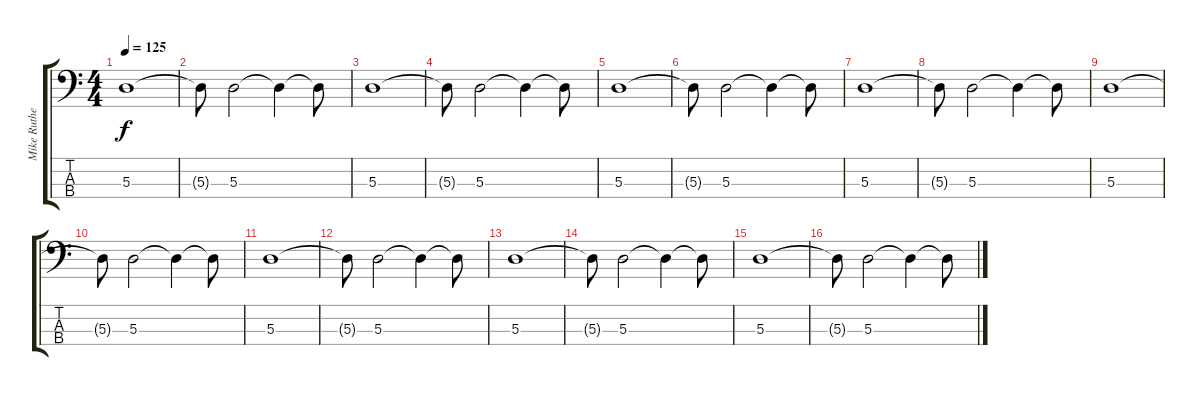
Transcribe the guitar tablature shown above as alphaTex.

\track ("Mike Rutherford (bass pedal)" "Mike Ruthe") {instrument fretlessbass}
\staff {score tabs}
\tuning (G2 D2 A1 E1) {hide}
\ts (4 4)
\tempo 125
\clef f4
\ks c
5.3.1{dy f} |
5.3{t}.8 5.3.2 5.3{t}.4 5.3{t}.8 |
5.3.1 |
5.3{t}.8 5.3.2 5.3{t}.4 5.3{t}.8 |
5.3.1 |
5.3{t}.8 5.3.2 5.3{t}.4 5.3{t}.8 |
5.3.1 |
5.3{t}.8 5.3.2 5.3{t}.4 5.3{t}.8 |
5.3.1 |
5.3{t}.8 5.3.2 5.3{t}.4 5.3{t}.8 |
5.3.1 |
5.3{t}.8 5.3.2 5.3{t}.4 5.3{t}.8 |
5.3.1 |
5.3{t}.8 5.3.2 5.3{t}.4 5.3{t}.8 |
5.3.1 |
5.3{t}.8 5.3.2 5.3{t}.4 5.3{t}.8
